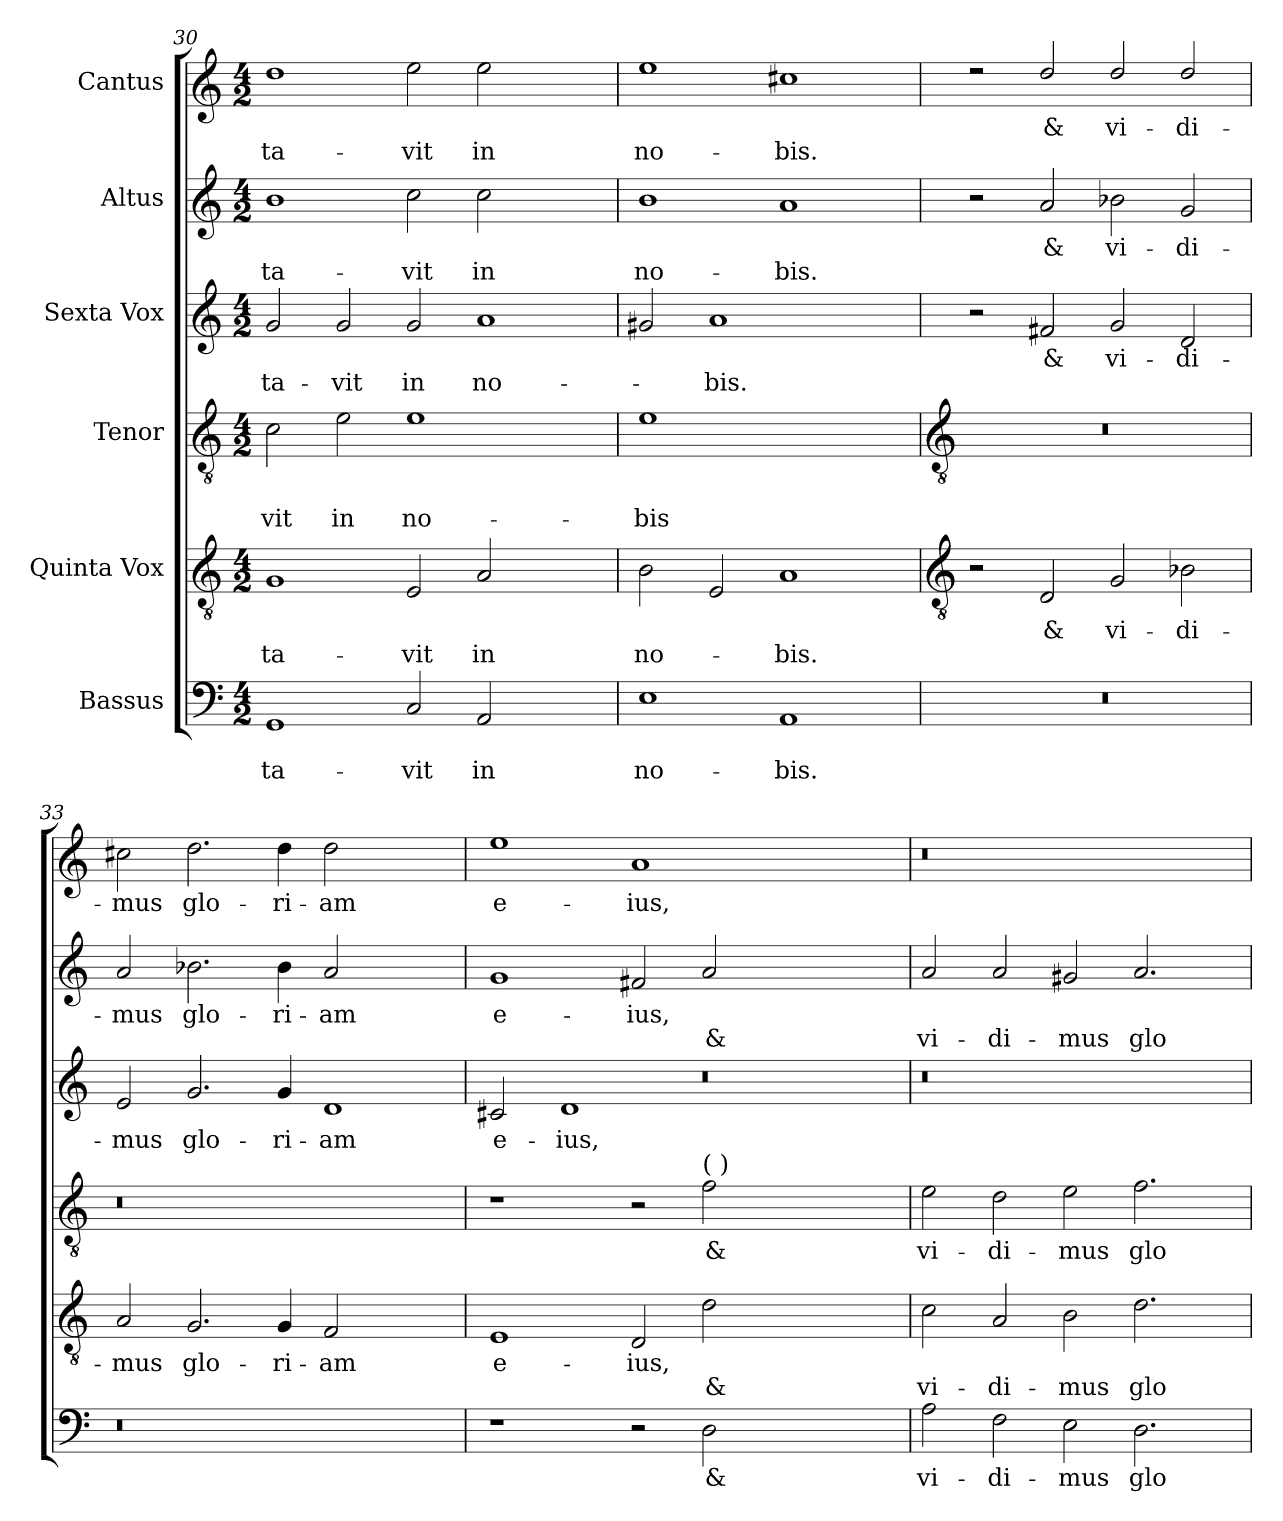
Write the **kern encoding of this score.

**kern	**text	**text	**kern	**text	**text	**kern	**text	**text	**kern	**text	**text	**kern	**text	**text	**kern	**text	**text
*part6	*part6	*part6	*part5	*part5	*part5	*part4	*part4	*part4	*part3	*part3	*part3	*part2	*part2	*part2	*part1	*part1	*part1
*staff6	*staff6	*staff6	*staff5	*staff5	*staff5	*staff4	*staff4	*staff4	*staff3	*staff3	*staff3	*staff2	*staff2	*staff2	*staff1	*staff1	*staff1
*I"Bassus	*	*	*I"Quinta Vox	*	*	*I"Tenor	*	*	*I"Sexta Vox	*	*	*I"Altus	*	*	*I"Cantus	*	*
*clefF4	*	*	*clefGv2	*	*	*clefGv2	*	*	*clefG2	*	*	*clefG2	*	*	*clefG2	*	*
*k[]	*	*	*k[]	*	*	*k[]	*	*	*k[]	*	*	*k[]	*	*	*k[]	*	*
*C:	*	*	*C:	*	*	*C:	*	*	*C:	*	*	*C:	*	*	*C:	*	*
*M4/2	*	*	*M4/2	*	*	*M4/2	*	*	*M4/2	*	*	*M4/2	*	*	*M4/2	*	*
=30	=30	=30	=30	=30	=30	=30	=30	=30	=30	=30	=30	=30	=30	=30	=30	=30	=30
!	!	!LO:LY:b	!	!	!LO:LY:b	!	!	!LO:LY:b	!	!	!LO:LY:b	!	!	!LO:LY:b	!	!	!LO:LY:b
1GG	.	-ta-	1G	.	-ta-	2c	.	-vit	2g	.	-ta-	1b	.	-ta-	1dd	.	-ta-
!	!	!	!	!	!	!	!	!LO:LY:b	!	!	!LO:LY:b	!	!	!	!	!	!
.	.	.	.	.	.	2e	.	in	2g	.	-vit	.	.	.	.	.	.
!	!	!LO:LY:b	!	!	!LO:LY:b	!	!	!LO:LY:b	!	!	!LO:LY:b	!	!	!LO:LY:b	!	!	!LO:LY:b
2C	.	-vit	2E	.	-vit	1e	.	no-	2g	.	in	2cc	.	-vit	2ee	.	-vit
!	!	!LO:LY:b	!	!	!LO:LY:b	!	!	!	!	!	!LO:LY:b	!	!	!LO:LY:b	!	!	!LO:LY:b
2AA	.	in	2A	.	in	.	.	.	1a	.	no-	2cc	.	in	2ee	.	in
2ryy	.	.	2ryy	.	.	2ryy	.	.	.	.	.	2ryy	.	.	2ryy	.	.
=31	=31	=31	=31	=31	=31	=31	=31	=31	=31	=31	=31	=31	=31	=31	=31	=31	=31
!	!	!LO:LY:b	!	!	!LO:LY:b	!	!	!LO:LY:b	!	!	!	!	!	!LO:LY:b	!	!	!LO:LY:b
1E	.	no-	2B	.	no-	1e	.	-bis	2g#X	.	.	1b	.	no-	1ee	.	no-
!	!	!	!	!	!	!	!	!	!	!	!LO:LY:b	!	!	!	!	!	!
.	.	.	2E	.	.	.	.	.	1a	.	-bis.	.	.	.	.	.	.
!	!	!LO:LY:b	!	!	!LO:LY:b	!	!	!	!	!	!	!	!	!LO:LY:b	!	!	!LO:LY:b
1AA	.	-bis.	1A	.	-bis.	1ryy	.	.	.	.	.	1a	.	-bis.	1cc#X	.	-bis.
.	.	.	.	.	.	.	.	.	2ryy	.	.	.	.	.	.	.	.
!!LO:LB:g=z
=32	=32	=32	=32	=32	=32	=32	=32	=32	=32	=32	=32	=32	=32	=32	=32	=32	=32
*	*	*	*clefGv2	*	*	*clefGv2	*	*	*	*	*	*	*	*	*	*	*
*	*	*	*	*	*	*	*	*	*	*	*	*	*	*	*^	*	*
0r	.	.	2r	.	.	0r	.	.	2r	.	.	2r	.	.	2r	0ryy	.	.
!	!	!	!	!LO:LY:b	!	!	!	!	!	!LO:LY:b	!	!	!LO:LY:b	!	!	!	!LO:LY:b	!
.	.	.	2D	&	.	.	.	.	2f#X	&	.	2a	&	.	2dd	.	&	.
!	!	!	!	!LO:LY:b	!	!	!	!	!	!LO:LY:b	!	!	!LO:LY:b	!	!	!	!LO:LY:b	!
.	.	.	2G	vi-	.	.	.	.	2g	vi-	.	2b-X	vi-	.	2dd	.	vi-	.
!	!	!	!	!LO:LY:b	!	!	!	!	!	!LO:LY:b	!	!	!LO:LY:b	!	!	!	!LO:LY:b	!
.	.	.	2B-X	-di-	.	.	.	.	2d	-di-	.	2g	-di-	.	2dd	.	-di-	.
=33	=33	=33	=33	=33	=33	=33	=33	=33	=33	=33	=33	=33	=33	=33	=33	=33	=33	=33
!	!	!	!	!LO:LY:b	!	!	!	!	!	!LO:LY:b	!	!	!LO:LY:b	!	!	!	!LO:LY:b	!
0r	.	.	2A	-mus	.	0r	.	.	2e	-mus	.	2a	-mus	.	2cc#X	0ryy	-mus	.
!	!	!	!	!LO:LY:b	!	!	!	!	!	!LO:LY:b	!	!	!LO:LY:b	!	!	!	!LO:LY:b	!
.	.	.	2.G	glo-	.	.	.	.	2.g	glo-	.	2.b-X	glo-	.	2.dd	.	glo-	.
!	!	!	!	!LO:LY:b	!	!	!	!	!	!LO:LY:b	!	!	!LO:LY:b	!	!	!	!LO:LY:b	!
.	.	.	4G	-ri-	.	.	.	.	4g	-ri-	.	4b-	-ri-	.	4dd	.	-ri-	.
!	!	!	!	!LO:LY:b	!	!	!	!	!	!LO:LY:b	!	!	!LO:LY:b	!	!	!	!LO:LY:b	!
.	.	.	2F	-am	.	.	.	.	1d	-am	.	2a	-am	.	2dd	.	-am	.
2ryy	.	.	2ryy	.	.	2ryy	.	.	.	.	.	2ryy	.	.	2ryy	2ryy	.	.
=33A	=33A	=33A	=33A	=33A	=33A	=33A	=33A	=33A	=33A	=33A	=33A	=33A	=33A	=33A	=33A	=33A	=33A	=33A
!	!	!	!	!LO:LY:b	!	!	!	!	!	!LO:LY:b	!	!	!LO:LY:b	!	!	!	!LO:LY:b	!
1r	.	.	1E	e-	.	1r	.	.	2c#X	e-	.	1g	e-	.	1ee	0ryy	e-	.
!	!	!	!	!	!	!	!	!	!	!LO:LY:b	!	!	!	!	!	!	!	!
.	.	.	.	.	.	.	.	.	1d	-ius,	.	.	.	.	.	.	.	.
!	!	!	!	!LO:LY:b	!	!	!	!	!	!	!	!	!LO:LY:b	!	!	!	!LO:LY:b	!
2r	.	.	2D	-ius,	.	2r	.	.	.	.	.	2f#X	-ius,	.	1a	.	-ius,	.
!	!	!	!	!	!	!LO:TX:a:t=(  )	!	!	!	!	!	!	!	!	!	!	!	!
!	!LO:LY:b	!	!	!	!LO:LY:b	!	!LO:LY:b	!	!	!	!	!	!	!LO:LY:b	!	!	!	!
2D	&	.	2d	.	&	2f	&	.	0r	.	.	2a	.	&	.	.	.	.
1.ryy	.	.	1.ryy	.	.	1.ryy	.	.	.	.	.	1.ryy	.	.	1.ryy	1.ryy	.	.
=34A	=34A	=34A	=34A	=34A	=34A	=34A	=34A	=34A	=34A	=34A	=34A	=34A	=34A	=34A	=34A	=34A	=34A	=34A
!	!LO:LY:b	!	!	!	!LO:LY:b	!	!LO:LY:b	!	!	!	!	!	!	!LO:LY:b	!	!	!	!
2A	vi-	.	2c	.	vi-	2e	vi-	.	0r	.	.	2a	.	vi-	0r	1ryy	.	.
!	!LO:LY:b	!	!	!	!LO:LY:b	!	!LO:LY:b	!	!	!	!	!	!	!LO:LY:b	!	!	!	!
2F	-di-	.	2A	.	-di-	2d	-di-	.	.	.	.	2a	.	-di-	.	.	.	.
!	!LO:LY:b	!	!	!	!LO:LY:b	!	!LO:LY:b	!	!	!	!	!	!	!LO:LY:b	!	!	!	!
2E	-mus	.	2B	.	-mus	2e	-mus	.	.	.	.	2g#X	.	-mus	.	2ryy	.	.
!	!LO:LY:b	!	!	!	!LO:LY:b	!	!LO:LY:b	!	!	!	!	!	!	!LO:LY:b	!	!	!	!
2.D	glo-	.	2.d	.	glo-	2.f	glo-	.	.	.	.	2.a	.	glo-	.	2ryy	.	.
.	.	.	.	.	.	.	.	.	4ryy	.	.	.	.	.	4ryy	4ryy	.	.
*	*	*	*	*	*	*	*	*	*	*	*	*	*	*	*v	*v	*	*
=	=	=	=	=	=	=	=	=	=	=	=	=	=	=	=	=	=
*-	*-	*-	*-	*-	*-	*-	*-	*-	*-	*-	*-	*-	*-	*-	*-	*-	*-
